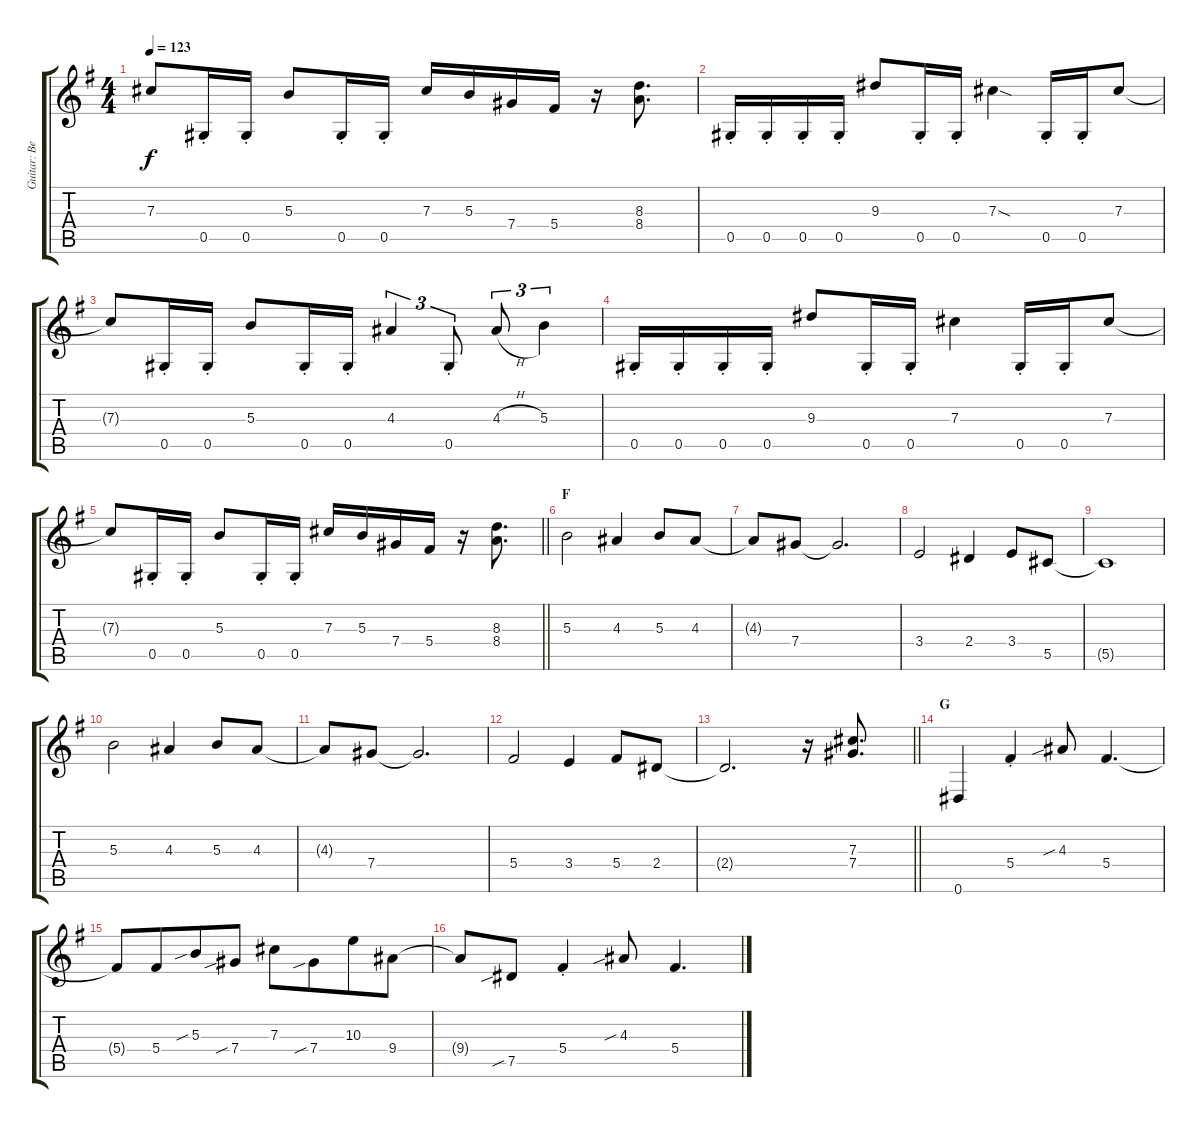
\track ("Guitar: Ben" "Guitar: Be") {instrument distortionguitar}
\staff {score tabs}
\tuning (Eb4 Bb3 Gb3 Db3 Ab2 Eb2) {hide}
\ts (4 4)
\tempo 123
\clef g2
\ks g
7.3{t}.8{dy f} 0.5{st}.16 0.5{st}.16 5.3.8 0.5{st}.16 0.5{st}.16 7.3.16 5.3.16 7.4.16 5.4.16 r.16 (8.3 8.4).8{d} |
0.5{st}.16 0.5{st}.16 0.5{st}.16 0.5{st}.16 9.3.8 0.5{st}.16 0.5{st}.16 7.3{sod}.4 0.5{st}.16 0.5{st}.16 7.3.8 |
7.3{t}.8 0.5{st}.16 0.5{st}.16 5.3.8 0.5{st}.16 0.5{st}.16 4.3.4{tu (3 2)} 0.5{st}.8{tu (3 2)} 4.3{h}.8{tu (3 2)} 5.3.4{tu (3 2)} |
0.5{st}.16 0.5{st}.16 0.5{st}.16 0.5{st}.16 9.3.8 0.5{st}.16 0.5{st}.16 7.3.4 0.5{st}.16 0.5{st}.16 7.3.8 |
\barLineRight lightlight
7.3{t}.8 0.5{st}.16 0.5{st}.16 5.3.8 0.5{st}.16 0.5{st}.16 7.3.16 5.3.16 7.4.16 5.4.16 r.16 (8.3 8.4).8{d} |
\section ("" "F")
5.3.2 4.3.4 5.3.8 4.3.8 |
4.3{t}.8 7.4.8 7.4{t}.2{d} |
3.4.2 2.4.4 3.4.8 5.5.8 |
5.5{t}.1 |
5.3.2 4.3.4 5.3.8 4.3.8 |
4.3{t}.8 7.4.8 7.4{t}.2{d} |
5.4.2 3.4.4 5.4.8 2.4.8 |
\barLineRight lightlight
2.4{t}.2{d} r.16 (7.3 7.4).8{d} |
\section ("" "G")
0.6.4 5.4{st}.4 4.3{sib}.8 5.4.4{d} |
5.4{t}.8 5.4.8{beam merge} 5.3{sib}.8 7.4{sib}.8 7.3.8 7.4{sib}.8{beam merge} 10.3.8 9.4.8 |
9.4{t}.8 7.5{sib}.8 5.4{st}.4 4.3{sib}.8 5.4.4{d}
